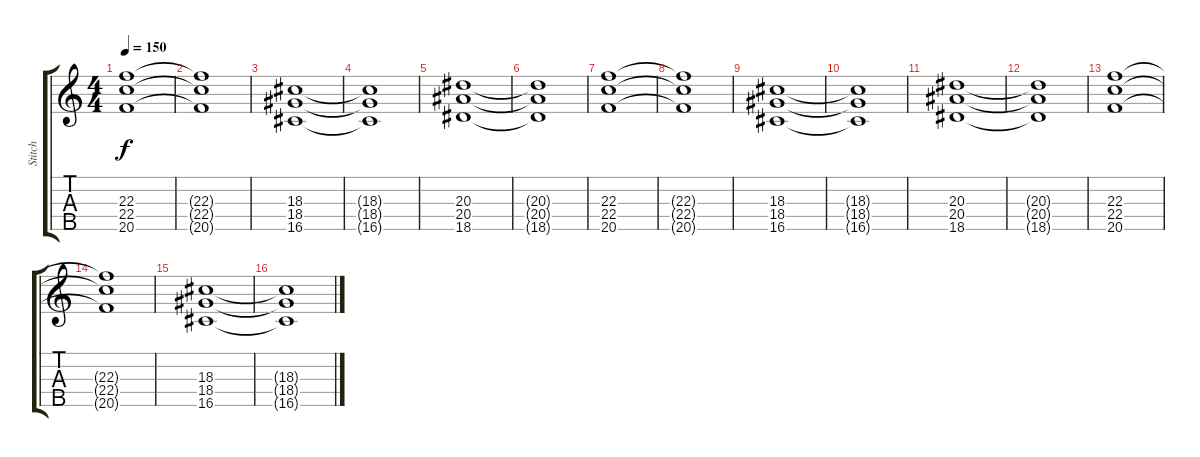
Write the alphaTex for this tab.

\track ("Stitch" "Stitch") {instrument stringensemble2}
\staff {score tabs}
\tuning (E4 B3 G3 D3 A2) {hide}
\ts (4 4)
\tempo 150
\clef g2
\ks c
(22.3 22.4 20.5).1{dy f} |
(22.3{t} 22.4{t} 20.5{t}).1 |
(18.3 18.4 16.5).1 |
(18.3{t} 18.4{t} 16.5{t}).1 |
(20.3 20.4 18.5).1 |
(20.3{t} 20.4{t} 18.5{t}).1 |
(22.3 22.4 20.5).1 |
(22.3{t} 22.4{t} 20.5{t}).1 |
(18.3 18.4 16.5).1 |
(18.3{t} 18.4{t} 16.5{t}).1 |
(20.3 20.4 18.5).1 |
(20.3{t} 20.4{t} 18.5{t}).1 |
(22.3 22.4 20.5).1 |
(22.3{t} 22.4{t} 20.5{t}).1 |
(18.3 18.4 16.5).1 |
(18.3{t} 18.4{t} 16.5{t}).1
